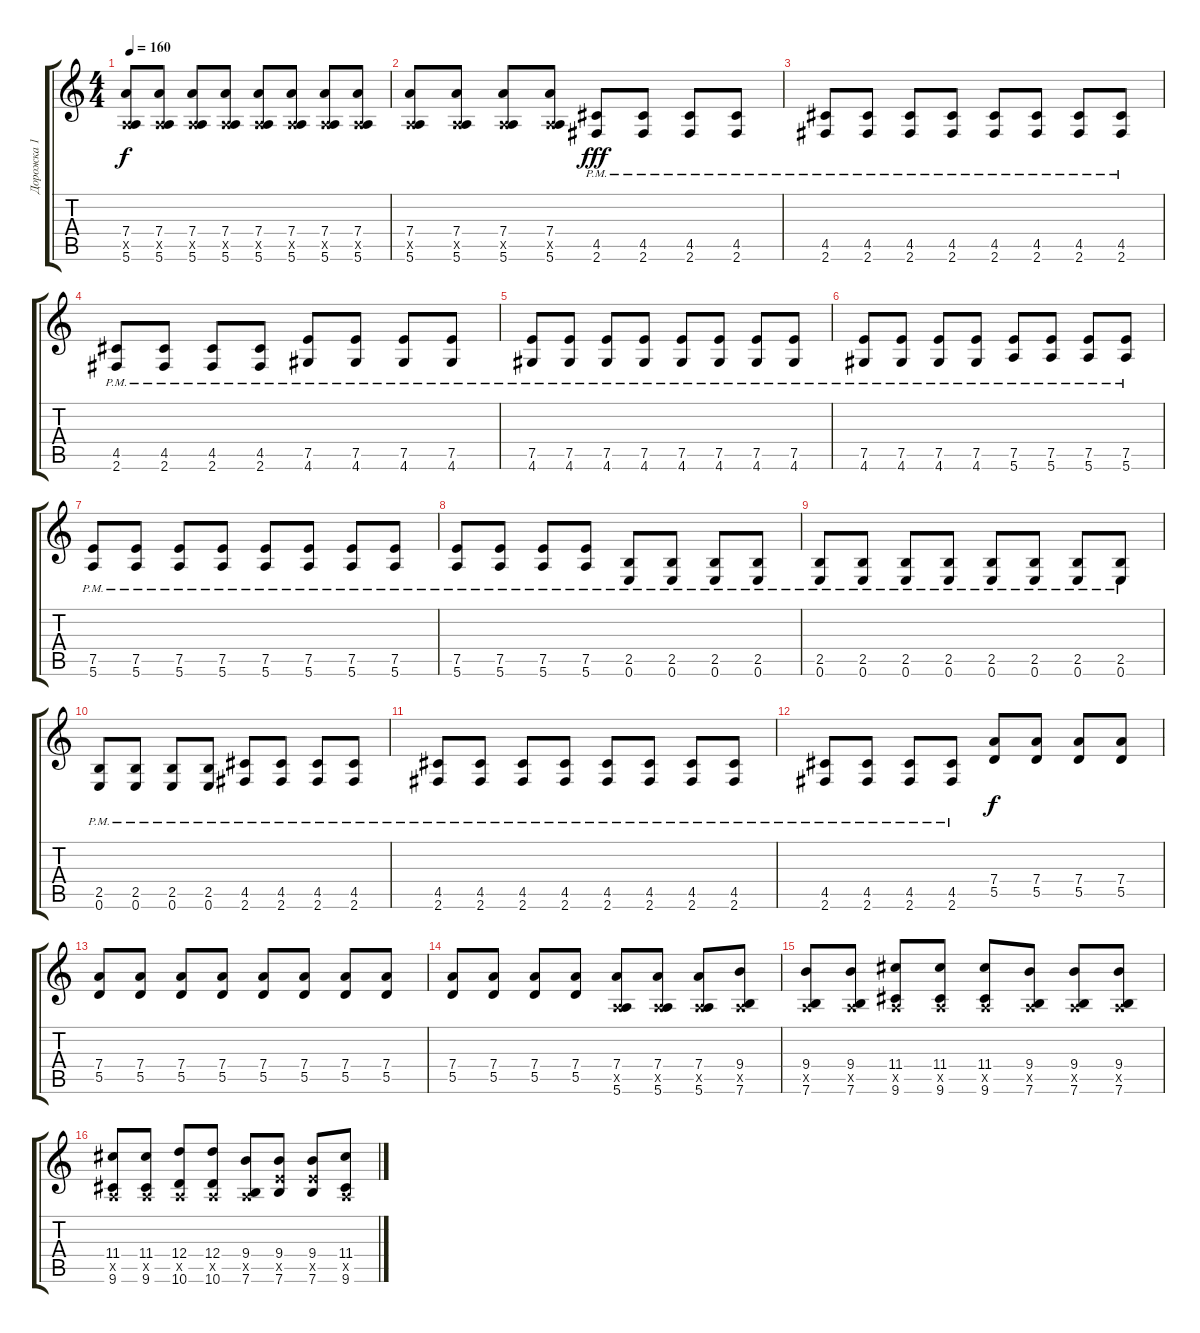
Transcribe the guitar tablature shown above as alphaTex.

\track ("Дорожка 1" "Дорожка 1") {instrument overdrivenguitar}
\staff {score tabs}
\tuning (E4 B3 G3 D3 A2 E2) {hide}
\ts (4 4)
\tempo 160
\clef g2
\ks c
(7.4 0.5{x} 5.6).8{dy f} (7.4 0.5{x} 5.6).8 (7.4 0.5{x} 5.6).8 (7.4 0.5{x} 5.6).8 (7.4 0.5{x} 5.6).8 (7.4 0.5{x} 5.6).8 (7.4 0.5{x} 5.6).8 (7.4 0.5{x} 5.6).8 |
(7.4 0.5{x} 5.6).8 (7.4 0.5{x} 5.6).8 (7.4 0.5{x} 5.6).8 (7.4 0.5{x} 5.6).8 (4.5{pm} 2.6{pm}).8{dy fff} (4.5{pm} 2.6{pm}).8 (4.5{pm} 2.6{pm}).8 (4.5{pm} 2.6{pm}).8 |
(4.5{pm} 2.6{pm}).8 (4.5{pm} 2.6{pm}).8 (4.5{pm} 2.6{pm}).8 (4.5{pm} 2.6{pm}).8 (4.5{pm} 2.6{pm}).8 (4.5{pm} 2.6{pm}).8 (4.5{pm} 2.6{pm}).8 (4.5{pm} 2.6{pm}).8 |
(4.5{pm} 2.6{pm}).8 (4.5{pm} 2.6{pm}).8 (4.5{pm} 2.6{pm}).8 (4.5{pm} 2.6{pm}).8 (7.5{pm} 4.6{pm}).8 (7.5{pm} 4.6{pm}).8 (7.5{pm} 4.6{pm}).8 (7.5{pm} 4.6{pm}).8 |
(7.5{pm} 4.6{pm}).8 (7.5{pm} 4.6{pm}).8 (7.5{pm} 4.6{pm}).8 (7.5{pm} 4.6{pm}).8 (7.5{pm} 4.6{pm}).8 (7.5{pm} 4.6{pm}).8 (7.5{pm} 4.6{pm}).8 (7.5{pm} 4.6{pm}).8 |
(7.5{pm} 4.6{pm}).8 (7.5{pm} 4.6{pm}).8 (7.5{pm} 4.6{pm}).8 (7.5{pm} 4.6{pm}).8 (7.5{pm} 5.6{pm}).8 (7.5{pm} 5.6{pm}).8 (7.5{pm} 5.6{pm}).8 (7.5{pm} 5.6{pm}).8 |
(7.5{pm} 5.6{pm}).8 (7.5{pm} 5.6{pm}).8 (7.5{pm} 5.6{pm}).8 (7.5{pm} 5.6{pm}).8 (7.5{pm} 5.6{pm}).8 (7.5{pm} 5.6{pm}).8 (7.5{pm} 5.6{pm}).8 (7.5{pm} 5.6{pm}).8 |
(7.5{pm} 5.6{pm}).8 (7.5{pm} 5.6{pm}).8 (7.5{pm} 5.6{pm}).8 (7.5{pm} 5.6{pm}).8 (2.5{pm} 0.6{pm}).8 (2.5{pm} 0.6{pm}).8 (2.5{pm} 0.6{pm}).8 (2.5{pm} 0.6{pm}).8 |
(2.5{pm} 0.6{pm}).8 (2.5{pm} 0.6{pm}).8 (2.5{pm} 0.6{pm}).8 (2.5{pm} 0.6{pm}).8 (2.5{pm} 0.6{pm}).8 (2.5{pm} 0.6{pm}).8 (2.5{pm} 0.6{pm}).8 (2.5{pm} 0.6{pm}).8 |
(2.5{pm} 0.6{pm}).8 (2.5{pm} 0.6{pm}).8 (2.5{pm} 0.6{pm}).8 (2.5{pm} 0.6{pm}).8 (4.5{pm} 2.6{pm}).8 (4.5{pm} 2.6{pm}).8 (4.5{pm} 2.6{pm}).8 (4.5{pm} 2.6{pm}).8 |
(4.5{pm} 2.6{pm}).8 (4.5{pm} 2.6{pm}).8 (4.5{pm} 2.6{pm}).8 (4.5{pm} 2.6{pm}).8 (4.5{pm} 2.6{pm}).8 (4.5{pm} 2.6{pm}).8 (4.5{pm} 2.6{pm}).8 (4.5{pm} 2.6{pm}).8 |
(4.5{pm} 2.6{pm}).8 (4.5{pm} 2.6{pm}).8 (4.5{pm} 2.6{pm}).8 (4.5{pm} 2.6{pm}).8 (7.4 5.5).8{dy f} (7.4 5.5).8 (7.4 5.5).8 (7.4 5.5).8 |
(7.4 5.5).8 (7.4 5.5).8 (7.4 5.5).8 (7.4 5.5).8 (7.4 5.5).8 (7.4 5.5).8 (7.4 5.5).8 (7.4 5.5).8 |
(7.4 5.5).8 (7.4 5.5).8 (7.4 5.5).8 (7.4 5.5).8 (7.4 0.5{x} 5.6).8 (7.4 0.5{x} 5.6).8 (7.4 0.5{x} 5.6).8 (9.4 0.5{x} 7.6).8 |
(9.4 0.5{x} 7.6).8 (9.4 0.5{x} 7.6).8 (11.4 0.5{x} 9.6).8 (11.4 0.5{x} 9.6).8 (11.4 0.5{x} 9.6).8 (9.4 0.5{x} 7.6).8 (9.4 0.5{x} 7.6).8 (9.4 0.5{x} 7.6).8 |
(11.4 0.5{x} 9.6).8 (11.4 0.5{x} 9.6).8 (12.4 0.5{x} 10.6).8 (12.4 0.5{x} 10.6).8 (9.4 0.5{x} 7.6).8 (9.4 7.5{x} 7.6).8 (9.4 7.5{x} 7.6).8 (11.4 0.5{x} 9.6).8
